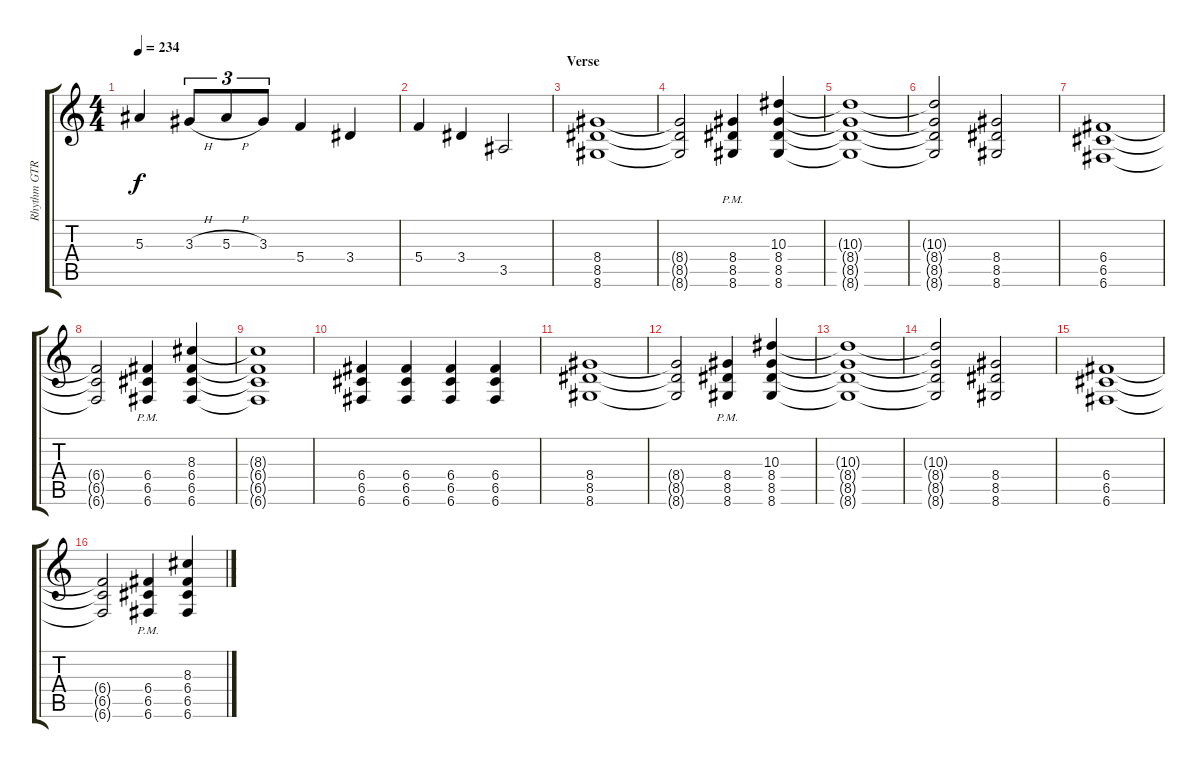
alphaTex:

\track ("Rhythm GTR 1" "Rhythm GTR") {instrument overdrivenguitar}
\staff {score tabs}
\tuning (D4 A3 F3 C3 G2 C2) {hide}
\ts (4 4)
\tempo 234
\clef g2
\ks aminor
5.3.4{dy f} 3.3{h}.8{tu (3 2)} 5.3{h}.8{tu (3 2)} 3.3.8{tu (3 2)} 5.4.4 3.4.4 |
5.4.4 3.4.4 3.5.2 |
\section ("" "Verse")
(8.4 8.5 8.6).1 |
(8.4{t} 8.5{t} 8.6{t}).2 (8.4{pm} 8.5{pm} 8.6{pm}).4 (10.3 8.4 8.5 8.6).4 |
(10.3{t} 8.4{t} 8.5{t} 8.6{t}).1 |
(10.3{t} 8.4{t} 8.5{t} 8.6{t}).2 (8.4 8.5 8.6).2 |
(6.4 6.5 6.6).1 |
(6.4{t} 6.5{t} 6.6{t}).2 (6.4{pm} 6.5{pm} 6.6{pm}).4 (8.3 6.4 6.5 6.6).4 |
(8.3{t} 6.4{t} 6.5{t} 6.6{t}).1 |
(6.4 6.5 6.6).4 (6.4 6.5 6.6).4 (6.4 6.5 6.6).4 (6.4 6.5 6.6).4 |
(8.4 8.5 8.6).1 |
(8.4{t} 8.5{t} 8.6{t}).2 (8.4{pm} 8.5{pm} 8.6{pm}).4 (10.3 8.4 8.5 8.6).4 |
(10.3{t} 8.4{t} 8.5{t} 8.6{t}).1 |
(10.3{t} 8.4{t} 8.5{t} 8.6{t}).2 (8.4 8.5 8.6).2 |
(6.4 6.5 6.6).1 |
(6.4{t} 6.5{t} 6.6{t}).2 (6.4{pm} 6.5{pm} 6.6{pm}).4 (8.3 6.4 6.5 6.6).4
